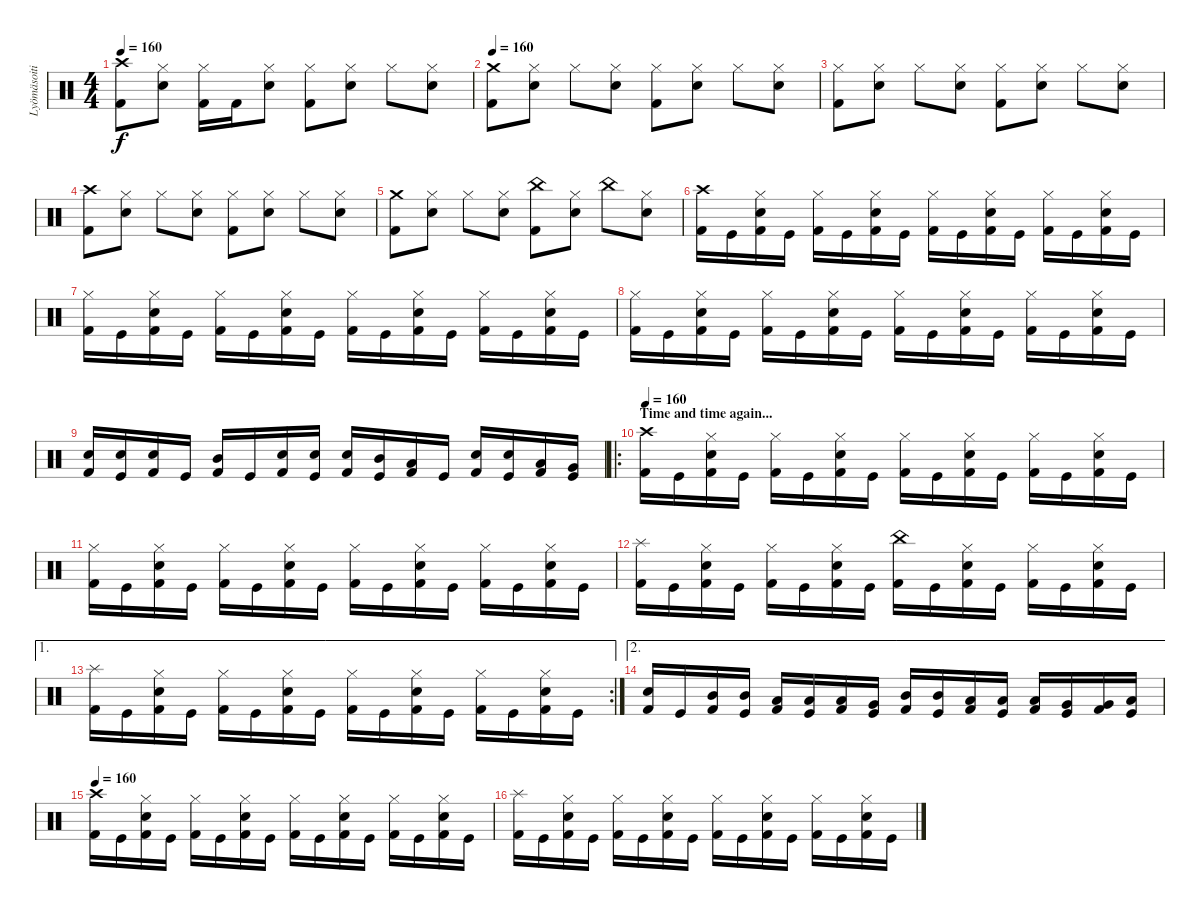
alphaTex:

\track ("Lyömäsoitin" "Lyömäsoiti") {instrument percussion}
\staff {score}
\articulation defaults
\ts (4 4)
\tempo 160
\clef neutral
\ks c
("Crash high (hit)" "Kick (hit) 2").8{dy f} ("Hi-Hat (closed)" "Snare (hit) 2").8 ("Hi-Hat (closed)" "Kick (hit) 2").16 "Kick (hit) 2".16 ("Hi-Hat (closed)" "Snare (hit) 2").8 ("Hi-Hat (closed)" "Kick (hit) 2").8 ("Hi-Hat (closed)" "Snare (hit) 2").8 "Hi-Hat (closed)".8 ("Hi-Hat (closed)" "Snare (hit) 2").8 |
\tempo 160
("Crash medium (hit)" "Kick (hit) 2").8 ("Hi-Hat (closed)" "Snare (hit) 2").8 "Hi-Hat (closed)".8 ("Hi-Hat (closed)" "Snare (hit) 2").8 ("Hi-Hat (closed)" "Kick (hit) 2").8 ("Hi-Hat (closed)" "Snare (hit) 2").8 "Hi-Hat (closed)".8 ("Hi-Hat (closed)" "Snare (hit) 2").8 |
("Hi-Hat (closed)" "Kick (hit) 2").8 ("Hi-Hat (closed)" "Snare (hit) 2").8 "Hi-Hat (closed)".8 ("Hi-Hat (closed)" "Snare (hit) 2").8 ("Hi-Hat (closed)" "Kick (hit) 2").8 ("Hi-Hat (closed)" "Snare (hit) 2").8 "Hi-Hat (closed)".8 ("Hi-Hat (closed)" "Snare (hit) 2").8 |
("Crash high (hit)" "Kick (hit) 2").8 ("Hi-Hat (closed)" "Snare (hit) 2").8 "Hi-Hat (closed)".8 ("Hi-Hat (closed)" "Snare (hit) 2").8 ("Hi-Hat (closed)" "Kick (hit) 2").8 ("Hi-Hat (closed)" "Snare (hit) 2").8 "Hi-Hat (closed)".8 ("Hi-Hat (closed)" "Snare (hit) 2").8 |
("Crash medium (hit)" "Kick (hit) 2").8 ("Hi-Hat (closed)" "Snare (hit) 2").8 "Hi-Hat (closed)".8 ("Hi-Hat (closed)" "Snare (hit) 2").8 ("China (hit)" "Kick (hit) 2").8 ("Hi-Hat (closed)" "Snare (hit) 2").8 "China (hit)".8 ("Hi-Hat (closed)" "Snare (hit) 2").8 |
("Crash high (hit)" "Kick (hit) 2").16 "Kick (hit)".16 ("Hi-Hat (closed)" "Snare (hit) 2" "Kick (hit) 2").16 "Kick (hit)".16 ("Hi-Hat (closed)" "Kick (hit) 2").16 "Kick (hit)".16 ("Hi-Hat (closed)" "Snare (hit) 2" "Kick (hit) 2").16 "Kick (hit)".16 ("Hi-Hat (closed)" "Kick (hit) 2").16 "Kick (hit)".16 ("Hi-Hat (closed)" "Snare (hit) 2" "Kick (hit) 2").16 "Kick (hit)".16 ("Hi-Hat (closed)" "Kick (hit) 2").16 "Kick (hit)".16 ("Hi-Hat (closed)" "Snare (hit) 2" "Kick (hit) 2").16 "Kick (hit)".16 |
("Hi-Hat (closed)" "Kick (hit) 2").16 "Kick (hit)".16 ("Hi-Hat (closed)" "Snare (hit) 2" "Kick (hit) 2").16 "Kick (hit)".16 ("Hi-Hat (closed)" "Kick (hit) 2").16 "Kick (hit)".16 ("Hi-Hat (closed)" "Snare (hit) 2" "Kick (hit) 2").16 "Kick (hit)".16 ("Hi-Hat (closed)" "Kick (hit) 2").16 "Kick (hit)".16 ("Hi-Hat (closed)" "Snare (hit) 2" "Kick (hit) 2").16 "Kick (hit)".16 ("Hi-Hat (closed)" "Kick (hit) 2").16 "Kick (hit)".16 ("Hi-Hat (closed)" "Snare (hit) 2" "Kick (hit) 2").16 "Kick (hit)".16 |
("Hi-Hat (closed)" "Kick (hit) 2").16 "Kick (hit)".16 ("Hi-Hat (closed)" "Snare (hit) 2" "Kick (hit) 2").16 "Kick (hit)".16 ("Hi-Hat (closed)" "Kick (hit) 2").16 "Kick (hit)".16 ("Hi-Hat (closed)" "Snare (hit) 2" "Kick (hit) 2").16 "Kick (hit)".16 ("Hi-Hat (closed)" "Kick (hit) 2").16 "Kick (hit)".16 ("Hi-Hat (closed)" "Snare (hit) 2" "Kick (hit) 2").16 "Kick (hit)".16 ("Hi-Hat (closed)" "Kick (hit) 2").16 "Kick (hit)".16 ("Hi-Hat (closed)" "Snare (hit) 2" "Kick (hit) 2").16 "Kick (hit)".16 |
("Snare (hit) 2" "Kick (hit) 2").16 ("Snare (hit) 2" "Kick (hit)").16 ("Snare (hit) 2" "Kick (hit) 2").16 "Kick (hit)".16 ("Mid Tom (hit)" "Kick (hit) 2").16 "Kick (hit)".16 ("Snare (hit) 2" "Kick (hit) 2").16 ("Snare (hit) 2" "Kick (hit)").16 ("Snare (hit) 2" "Kick (hit) 2").16 ("Mid Tom (hit)" "Kick (hit)").16 ("Low Tom (hit)" "Kick (hit) 2").16 "Kick (hit)".16 ("Snare (hit) 2" "Kick (hit) 2").16 ("Snare (hit) 2" "Kick (hit)").16 ("Low Tom (hit)" "Kick (hit) 2").16 ("Very Low Tom (hit)" "Kick (hit)").16 |
\ro
\section ("" "Time and time again...")
\tempo 160
("Crash high (hit)" "Kick (hit) 2").16 "Kick (hit)".16 ("Hi-Hat (closed)" "Snare (hit) 2" "Kick (hit) 2").16 "Kick (hit)".16 ("Hi-Hat (closed)" "Kick (hit) 2").16 "Kick (hit)".16 ("Hi-Hat (closed)" "Snare (hit) 2" "Kick (hit) 2").16 "Kick (hit)".16 ("Hi-Hat (closed)" "Kick (hit) 2").16 "Kick (hit)".16 ("Hi-Hat (closed)" "Snare (hit) 2" "Kick (hit) 2").16 "Kick (hit)".16 ("Hi-Hat (closed)" "Kick (hit) 2").16 "Kick (hit)".16 ("Hi-Hat (closed)" "Snare (hit) 2" "Kick (hit) 2").16 "Kick (hit)".16 |
("Hi-Hat (closed)" "Kick (hit) 2").16 "Kick (hit)".16 ("Hi-Hat (closed)" "Snare (hit) 2" "Kick (hit) 2").16 "Kick (hit)".16 ("Hi-Hat (closed)" "Kick (hit) 2").16 "Kick (hit)".16 ("Hi-Hat (closed)" "Snare (hit) 2" "Kick (hit) 2").16 "Kick (hit)".16 ("Hi-Hat (closed)" "Kick (hit) 2").16 "Kick (hit)".16 ("Hi-Hat (closed)" "Snare (hit) 2" "Kick (hit) 2").16 "Kick (hit)".16 ("Hi-Hat (closed)" "Kick (hit) 2").16 "Kick (hit)".16 ("Hi-Hat (closed)" "Snare (hit) 2" "Kick (hit) 2").16 "Kick (hit)".16 |
("Splash (hit)" "Kick (hit) 2").16 "Kick (hit)".16 ("Hi-Hat (closed)" "Snare (hit) 2" "Kick (hit) 2").16 "Kick (hit)".16 ("Hi-Hat (closed)" "Kick (hit) 2").16 "Kick (hit)".16 ("Hi-Hat (closed)" "Snare (hit) 2" "Kick (hit) 2").16 "Kick (hit)".16 ("China (hit)" "Kick (hit) 2").16 "Kick (hit)".16 ("Hi-Hat (closed)" "Snare (hit) 2" "Kick (hit) 2").16 "Kick (hit)".16 ("Hi-Hat (closed)" "Kick (hit) 2").16 "Kick (hit)".16 ("Hi-Hat (closed)" "Snare (hit) 2" "Kick (hit) 2").16 "Kick (hit)".16 |
\ae 1
\rc 2
("Splash (hit)" "Kick (hit) 2").16 "Kick (hit)".16 ("Hi-Hat (closed)" "Snare (hit) 2" "Kick (hit) 2").16 "Kick (hit)".16 ("Hi-Hat (closed)" "Kick (hit) 2").16 "Kick (hit)".16 ("Hi-Hat (closed)" "Snare (hit) 2" "Kick (hit) 2").16 "Kick (hit)".16 ("Hi-Hat (closed)" "Kick (hit) 2").16 "Kick (hit)".16 ("Hi-Hat (closed)" "Snare (hit) 2" "Kick (hit) 2").16 "Kick (hit)".16 ("Hi-Hat (closed)" "Kick (hit) 2").16 "Kick (hit)".16 ("Hi-Hat (closed)" "Snare (hit) 2" "Kick (hit) 2").16 "Kick (hit)".16 |
\ae 2
("Snare (hit) 2" "Kick (hit) 2").16 "Kick (hit)".16 ("Mid Tom (hit)" "Kick (hit) 2").16 ("Mid Tom (hit)" "Kick (hit)").16 ("Low Tom (hit)" "Kick (hit) 2").16 ("Low Tom (hit)" "Kick (hit)").16 ("Low Tom (hit)" "Kick (hit) 2").16 ("Very Low Tom (hit)" "Kick (hit)").16 ("Mid Tom (hit)" "Kick (hit) 2").16 ("Mid Tom (hit)" "Kick (hit)").16 ("Low Tom (hit)" "Kick (hit) 2").16 ("Low Tom (hit)" "Kick (hit)").16 ("Low Tom (hit)" "Kick (hit) 2").16 ("Very Low Tom (hit)" "Kick (hit)").16 ("Very Low Tom (hit)" "Kick (hit) 2").16 ("Low Floor Tom (hit)" "Kick (hit)").16 |
\tempo 160
("Crash high (hit)" "Kick (hit) 2").16 "Kick (hit)".16 ("Hi-Hat (closed)" "Snare (hit) 2" "Kick (hit) 2").16 "Kick (hit)".16 ("Hi-Hat (closed)" "Kick (hit) 2").16 "Kick (hit)".16 ("Hi-Hat (closed)" "Snare (hit) 2" "Kick (hit) 2").16 "Kick (hit)".16 ("Hi-Hat (closed)" "Kick (hit) 2").16 "Kick (hit)".16 ("Hi-Hat (closed)" "Snare (hit) 2" "Kick (hit) 2").16 "Kick (hit)".16 ("Hi-Hat (closed)" "Kick (hit) 2").16 "Kick (hit)".16 ("Hi-Hat (closed)" "Snare (hit) 2" "Kick (hit) 2").16 "Kick (hit)".16 |
("Splash (hit)" "Kick (hit) 2").16 "Kick (hit)".16 ("Hi-Hat (closed)" "Snare (hit) 2" "Kick (hit) 2").16 "Kick (hit)".16 ("Hi-Hat (closed)" "Kick (hit) 2").16 "Kick (hit)".16 ("Hi-Hat (closed)" "Snare (hit) 2" "Kick (hit) 2").16 "Kick (hit)".16 ("Hi-Hat (closed)" "Kick (hit) 2").16 "Kick (hit)".16 ("Hi-Hat (closed)" "Snare (hit) 2" "Kick (hit) 2").16 "Kick (hit)".16 ("Hi-Hat (closed)" "Kick (hit) 2").16 "Kick (hit)".16 ("Hi-Hat (closed)" "Snare (hit) 2" "Kick (hit) 2").16 "Kick (hit)".16
